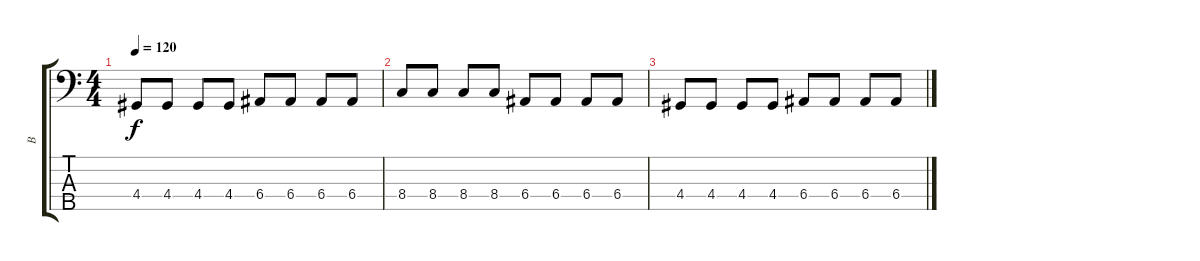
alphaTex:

\track ("B" "B") {instrument electricbassfinger}
\staff {score tabs}
\tuning (G2 D2 A1 E1 B0) {hide}
\ts (4 4)
\tempo 120
\clef f4
\ks c
4.4.8{dy f} 4.4.8 4.4.8 4.4.8 6.4.8 6.4.8 6.4.8 6.4.8 |
8.4.8 8.4.8 8.4.8 8.4.8 6.4.8 6.4.8 6.4.8 6.4.8 |
4.4.8 4.4.8 4.4.8 4.4.8 6.4.8 6.4.8 6.4.8 6.4.8
